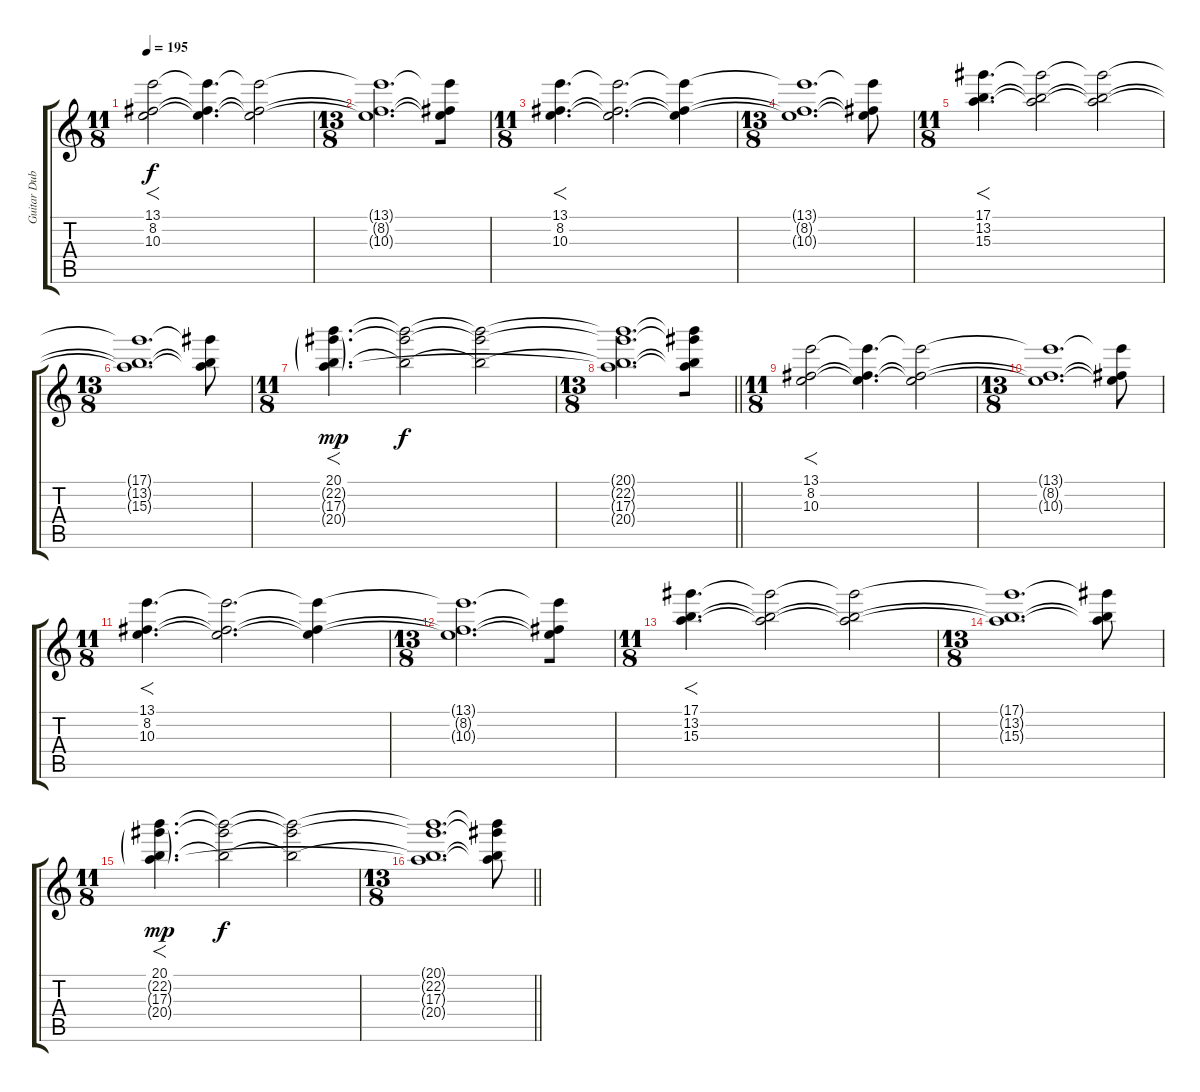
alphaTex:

\track ("Guitar Dub Clean" "Guitar Dub") {instrument electricguitarjazz}
\staff {score tabs}
\tuning (Eb4 Bb3 Gb3 Db3 Ab2 Db2) {hide}
\ts (11 8)
\section ("" "")
\tempo 195
\clef g2
\ks c
(13.1 8.2 10.3).2{f dy f} (13.1{t} 8.2{t} 10.3{t}).4{d} (13.1{t} 8.2{t} 10.3{t}).2 |
\ts (13 8)
(13.1{t} 8.2{t} 10.3{t}).1{d beam merge} (13.1{t} 8.2{t} 10.3{t}).8 |
\ts (11 8)
(13.1 8.2 10.3).4{f d beam merge} (13.1{t} 8.2{t} 10.3{t}).2{d} (13.1{t} 8.2{t} 10.3{t}).4 |
\ts (13 8)
(13.1{t} 8.2{t} 10.3{t}).1{d} (13.1{t} 8.2{t} 10.3{t}).8 |
\ts (11 8)
(17.1 13.2 15.3).4{f d beam merge} (17.1{t} 13.2{t} 15.3{t}).2{beam merge} (17.1{t} 13.2{t} 15.3{t}).2 |
\ts (13 8)
(17.1{t} 13.2{t} 15.3{t}).1{d} (17.1{t} 13.2{t} 15.3{t}).8 |
\ts (11 8)
(20.1 22.2{g} 17.3{g} 20.4{g}).4{f d dy mp beam merge} (20.1{t} 22.2{t} 17.3{t}).2{dy f beam merge} (20.1{t} 22.2{t} 17.3{t}).2 |
\ts (13 8)
\barLineRight lightlight
(20.1{t} 22.2{t} 17.3{t} 20.4{t}).1{d beam merge} (20.1{t} 22.2{t} 17.3{t} 20.4{t}).8 |
\ts (11 8)
\section ("" "")
(13.1 8.2 10.3).2{f} (13.1{t} 8.2{t} 10.3{t}).4{d} (13.1{t} 8.2{t} 10.3{t}).2 |
\ts (13 8)
(13.1{t} 8.2{t} 10.3{t}).1{d} (13.1{t} 8.2{t} 10.3{t}).8 |
\ts (11 8)
(13.1 8.2 10.3).4{f d beam merge} (13.1{t} 8.2{t} 10.3{t}).2{d} (13.1{t} 8.2{t} 10.3{t}).4 |
\ts (13 8)
(13.1{t} 8.2{t} 10.3{t}).1{d beam merge} (13.1{t} 8.2{t} 10.3{t}).8 |
\ts (11 8)
(17.1 13.2 15.3).4{f d beam merge} (17.1{t} 13.2{t} 15.3{t}).2{beam merge} (17.1{t} 13.2{t} 15.3{t}).2 |
\ts (13 8)
(17.1{t} 13.2{t} 15.3{t}).1{d} (17.1{t} 13.2{t} 15.3{t}).8 |
\ts (11 8)
(20.1 22.2{g} 17.3{g} 20.4{g}).4{f d dy mp beam merge} (20.1{t} 22.2{t} 17.3{t}).2{dy f beam merge} (20.1{t} 22.2{t} 17.3{t}).2 |
\ts (13 8)
\barLineRight lightlight
(20.1{t} 22.2{t} 17.3{t} 20.4{t}).1{d} (20.1{t} 22.2{t} 17.3{t} 20.4{t}).8
